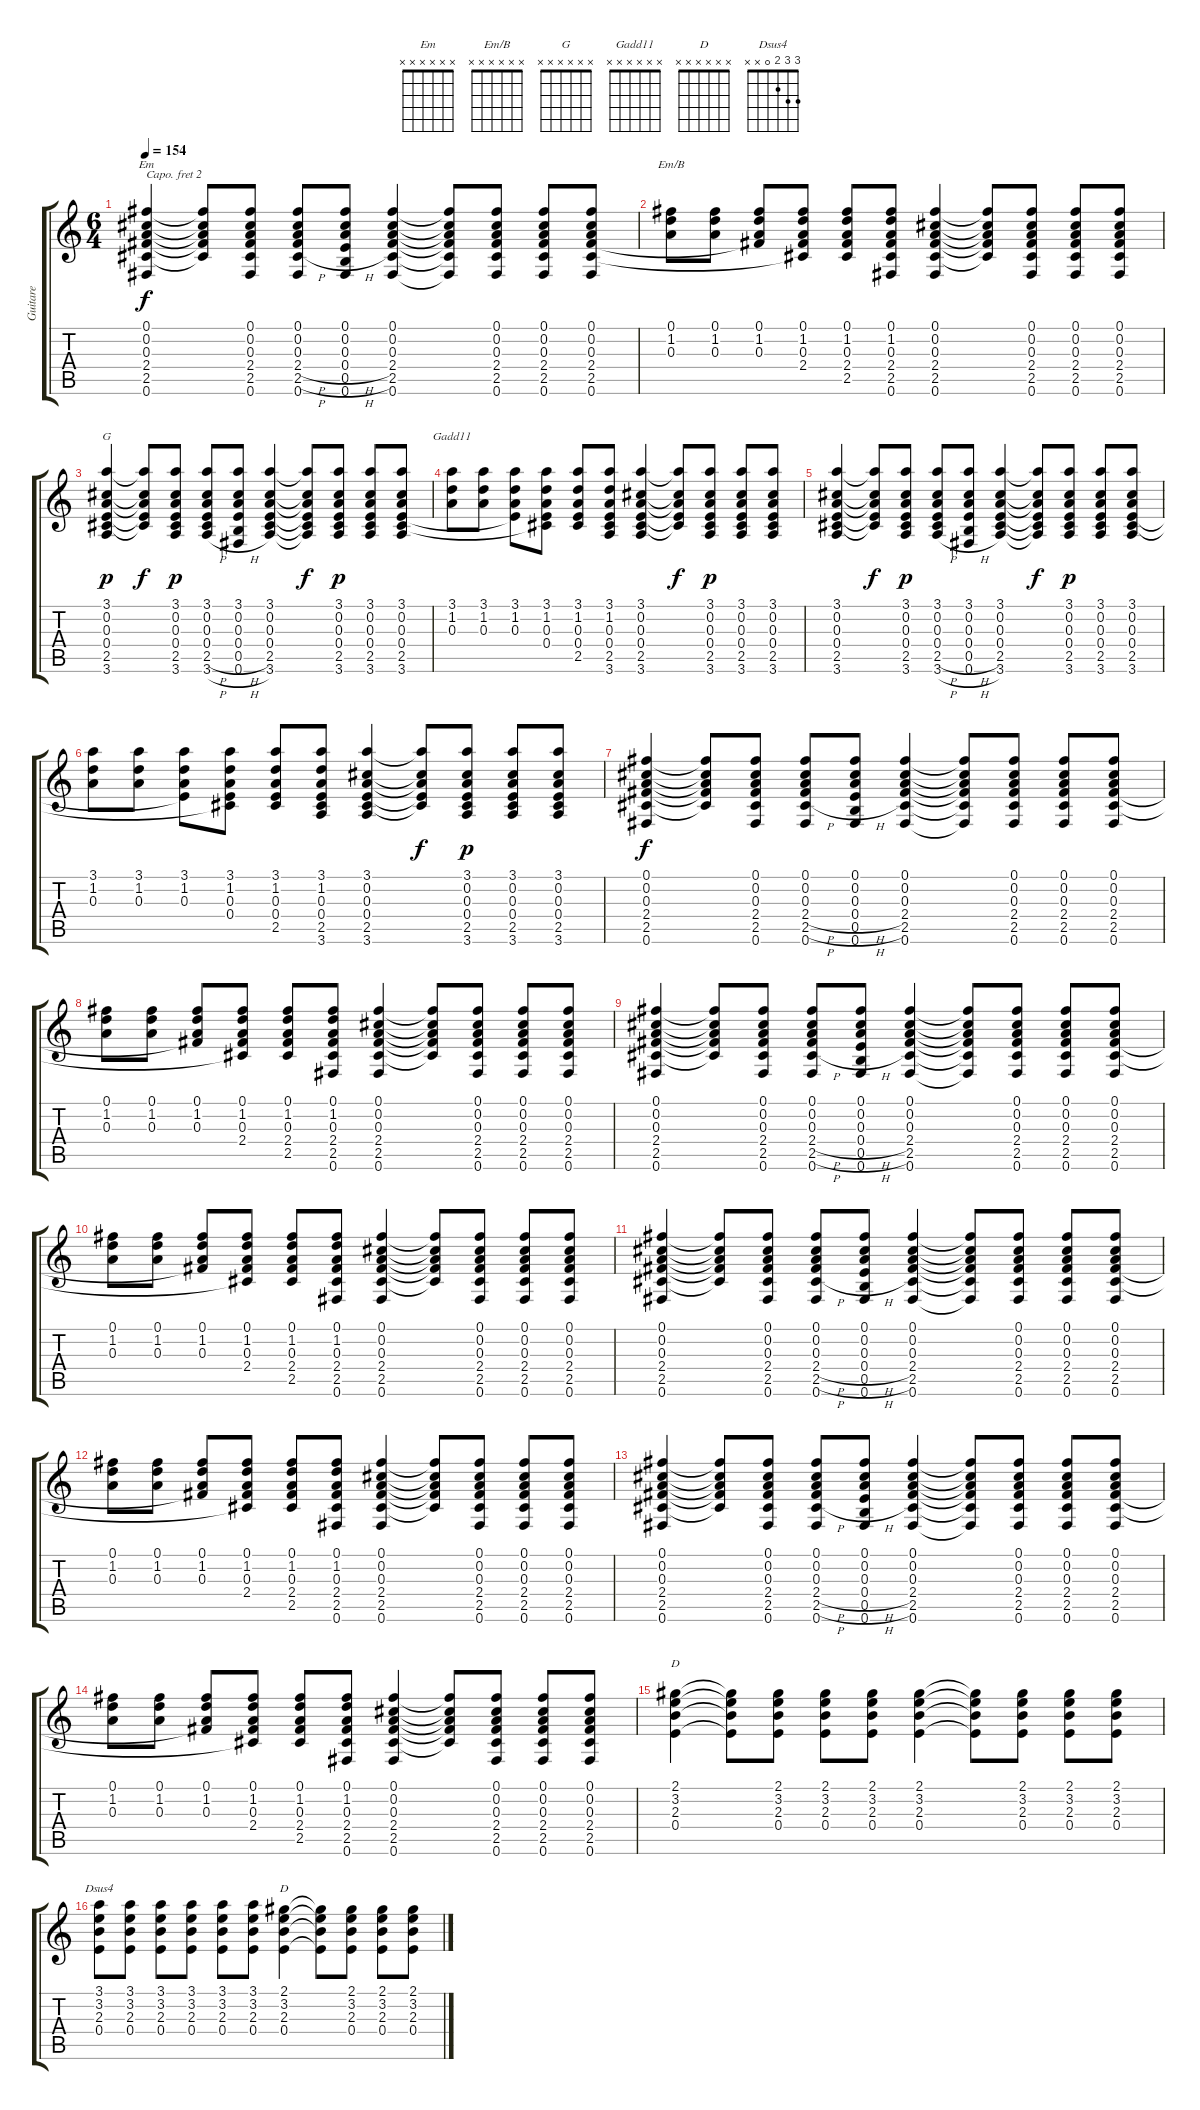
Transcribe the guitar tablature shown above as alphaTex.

\track ("Guitare" "Guitare") {instrument acousticguitarnylon}
\staff {score tabs}
\capo 2
\tuning (E4 B3 G3 D3 A2 E2) {hide}
\chord ("Em" x x x x x x) {firstfret 0}
\chord ("Em/B" x x x x x x) {firstfret 0}
\chord ("G" x x x x x x) {firstfret 0}
\chord ("Gadd11" x x x x x x) {firstfret 0}
\chord ("D" 2 3 2 0 x x)
\chord ("Dsus4" 3 3 2 0 x x)
\chord ("D" x x x x x x) {firstfret 0}
\ts (6 4)
\tempo 154
\clef g2
\ks c
(0.1 0.2 0.3 2.4 2.5 0.6).4{ch "Em" dy f} (0.1{t} 0.2{t} 0.3{t} 2.4{t} 2.5{t}).8 (0.1 0.2 0.3 2.4 2.5 0.6).8 (0.1 0.2 0.3 2.4{h} 2.5{h} 0.6).8 (0.1 0.2 0.3 0.4{h} 0.5{h} 0.6).8 (0.1 0.2 0.3 2.4 2.5 0.6).4 (0.1{t} 0.2{t} 0.3{t} 2.4{t} 2.5{t} 0.6{t}).8 (0.1 0.2 0.3 2.4 2.5 0.6).8 (0.1 0.2 0.3 2.4 2.5 0.6).8 (0.1 0.2 0.3 2.4 2.5 0.6).8 |
(0.1 1.2 0.3).8{ch "Em/B"} (0.1 1.2 0.3).8 (0.1 1.2 0.3 2.4{t}).8 (0.1 1.2 0.3 2.4 2.5{t}).8 (0.1 1.2 0.3 2.4 2.5).8 (0.1 1.2 0.3 2.4 2.5 0.6).8 (0.1 0.2 0.3 2.4 2.5 0.6).4 (0.1{t} 0.2{t} 0.3{t} 2.4{t} 2.5{t}).8 (0.1 0.2 0.3 2.4 2.5 0.6).8 (0.1 0.2 0.3 2.4 2.5 0.6).8 (0.1 0.2 0.3 2.4 2.5 0.6).8 |
(3.1 0.2 0.3 0.4 2.5 3.6).4{ch "G" dy p} (3.1{t} 0.2{t} 0.3{t} 0.4{t} 2.5{t}).8{dy f} (3.1 0.2 0.3 0.4 2.5 3.6).8{dy p} (3.1 0.2 0.3 0.4 2.5{h} 3.6{h}).8 (3.1 0.2 0.3 0.4 0.5{h} 0.6{h}).8 (3.1 0.2 0.3 0.4 2.5 3.6).4 (3.1{t} 0.2{t} 0.3{t} 0.4{t} 2.5{t} 3.6{t}).8{dy f} (3.1 0.2 0.3 0.4 2.5 3.6).8{dy p} (3.1 0.2 0.3 0.4 2.5 3.6).8 (3.1 0.2 0.3 0.4 2.5 3.6).8 |
(3.1 1.2 0.3).8{ch "Gadd11"} (3.1 1.2 0.3).8 (3.1 1.2 0.3 0.4{t}).8 (3.1 1.2 0.3 0.4 2.5{t}).8 (3.1 1.2 0.3 0.4 2.5).8 (3.1 1.2 0.3 0.4 2.5 3.6).8 (3.1 0.2 0.3 0.4 2.5 3.6).4 (3.1{t} 0.2{t} 0.3{t} 0.4{t} 2.5{t}).8{dy f} (3.1 0.2 0.3 0.4 2.5 3.6).8{dy p} (3.1 0.2 0.3 0.4 2.5 3.6).8 (3.1 0.2 0.3 0.4 2.5 3.6).8 |
(3.1 0.2 0.3 0.4 2.5 3.6).4 (3.1{t} 0.2{t} 0.3{t} 0.4{t} 2.5{t}).8{dy f} (3.1 0.2 0.3 0.4 2.5 3.6).8{dy p} (3.1 0.2 0.3 0.4 2.5{h} 3.6{h}).8 (3.1 0.2 0.3 0.4 0.5{h} 0.6{h}).8 (3.1 0.2 0.3 0.4 2.5 3.6).4 (3.1{t} 0.2{t} 0.3{t} 0.4{t} 2.5{t} 3.6{t}).8{dy f} (3.1 0.2 0.3 0.4 2.5 3.6).8{dy p} (3.1 0.2 0.3 0.4 2.5 3.6).8 (3.1 0.2 0.3 0.4 2.5 3.6).8 |
(3.1 1.2 0.3).8 (3.1 1.2 0.3).8 (3.1 1.2 0.3 0.4{t}).8 (3.1 1.2 0.3 0.4 2.5{t}).8 (3.1 1.2 0.3 0.4 2.5).8 (3.1 1.2 0.3 0.4 2.5 3.6).8 (3.1 0.2 0.3 0.4 2.5 3.6).4 (3.1{t} 0.2{t} 0.3{t} 0.4{t} 2.5{t}).8{dy f} (3.1 0.2 0.3 0.4 2.5 3.6).8{dy p} (3.1 0.2 0.3 0.4 2.5 3.6).8 (3.1 0.2 0.3 0.4 2.5 3.6).8 |
(0.1 0.2 0.3 2.4 2.5 0.6).4{dy f} (0.1{t} 0.2{t} 0.3{t} 2.4{t} 2.5{t}).8 (0.1 0.2 0.3 2.4 2.5 0.6).8 (0.1 0.2 0.3 2.4{h} 2.5{h} 0.6).8 (0.1 0.2 0.3 0.4{h} 0.5{h} 0.6).8 (0.1 0.2 0.3 2.4 2.5 0.6).4 (0.1{t} 0.2{t} 0.3{t} 2.4{t} 2.5{t} 0.6{t}).8 (0.1 0.2 0.3 2.4 2.5 0.6).8 (0.1 0.2 0.3 2.4 2.5 0.6).8 (0.1 0.2 0.3 2.4 2.5 0.6).8 |
(0.1 1.2 0.3).8 (0.1 1.2 0.3).8 (0.1 1.2 0.3 2.4{t}).8 (0.1 1.2 0.3 2.4 2.5{t}).8 (0.1 1.2 0.3 2.4 2.5).8 (0.1 1.2 0.3 2.4 2.5 0.6).8 (0.1 0.2 0.3 2.4 2.5 0.6).4 (0.1{t} 0.2{t} 0.3{t} 2.4{t} 2.5{t}).8 (0.1 0.2 0.3 2.4 2.5 0.6).8 (0.1 0.2 0.3 2.4 2.5 0.6).8 (0.1 0.2 0.3 2.4 2.5 0.6).8 |
(0.1 0.2 0.3 2.4 2.5 0.6).4 (0.1{t} 0.2{t} 0.3{t} 2.4{t} 2.5{t}).8 (0.1 0.2 0.3 2.4 2.5 0.6).8 (0.1 0.2 0.3 2.4{h} 2.5{h} 0.6).8 (0.1 0.2 0.3 0.4{h} 0.5{h} 0.6).8 (0.1 0.2 0.3 2.4 2.5 0.6).4 (0.1{t} 0.2{t} 0.3{t} 2.4{t} 2.5{t} 0.6{t}).8 (0.1 0.2 0.3 2.4 2.5 0.6).8 (0.1 0.2 0.3 2.4 2.5 0.6).8 (0.1 0.2 0.3 2.4 2.5 0.6).8 |
(0.1 1.2 0.3).8 (0.1 1.2 0.3).8 (0.1 1.2 0.3 2.4{t}).8 (0.1 1.2 0.3 2.4 2.5{t}).8 (0.1 1.2 0.3 2.4 2.5).8 (0.1 1.2 0.3 2.4 2.5 0.6).8 (0.1 0.2 0.3 2.4 2.5 0.6).4 (0.1{t} 0.2{t} 0.3{t} 2.4{t} 2.5{t}).8 (0.1 0.2 0.3 2.4 2.5 0.6).8 (0.1 0.2 0.3 2.4 2.5 0.6).8 (0.1 0.2 0.3 2.4 2.5 0.6).8 |
(0.1 0.2 0.3 2.4 2.5 0.6).4 (0.1{t} 0.2{t} 0.3{t} 2.4{t} 2.5{t}).8 (0.1 0.2 0.3 2.4 2.5 0.6).8 (0.1 0.2 0.3 2.4{h} 2.5{h} 0.6).8 (0.1 0.2 0.3 0.4{h} 0.5{h} 0.6).8 (0.1 0.2 0.3 2.4 2.5 0.6).4 (0.1{t} 0.2{t} 0.3{t} 2.4{t} 2.5{t} 0.6{t}).8 (0.1 0.2 0.3 2.4 2.5 0.6).8 (0.1 0.2 0.3 2.4 2.5 0.6).8 (0.1 0.2 0.3 2.4 2.5 0.6).8 |
(0.1 1.2 0.3).8 (0.1 1.2 0.3).8 (0.1 1.2 0.3 2.4{t}).8 (0.1 1.2 0.3 2.4 2.5{t}).8 (0.1 1.2 0.3 2.4 2.5).8 (0.1 1.2 0.3 2.4 2.5 0.6).8 (0.1 0.2 0.3 2.4 2.5 0.6).4 (0.1{t} 0.2{t} 0.3{t} 2.4{t} 2.5{t}).8 (0.1 0.2 0.3 2.4 2.5 0.6).8 (0.1 0.2 0.3 2.4 2.5 0.6).8 (0.1 0.2 0.3 2.4 2.5 0.6).8 |
(0.1 0.2 0.3 2.4 2.5 0.6).4 (0.1{t} 0.2{t} 0.3{t} 2.4{t} 2.5{t}).8 (0.1 0.2 0.3 2.4 2.5 0.6).8 (0.1 0.2 0.3 2.4{h} 2.5{h} 0.6).8 (0.1 0.2 0.3 0.4{h} 0.5{h} 0.6).8 (0.1 0.2 0.3 2.4 2.5 0.6).4 (0.1{t} 0.2{t} 0.3{t} 2.4{t} 2.5{t} 0.6{t}).8 (0.1 0.2 0.3 2.4 2.5 0.6).8 (0.1 0.2 0.3 2.4 2.5 0.6).8 (0.1 0.2 0.3 2.4 2.5 0.6).8 |
(0.1 1.2 0.3).8 (0.1 1.2 0.3).8 (0.1 1.2 0.3 2.4{t}).8 (0.1 1.2 0.3 2.4 2.5{t}).8 (0.1 1.2 0.3 2.4 2.5).8 (0.1 1.2 0.3 2.4 2.5 0.6).8 (0.1 0.2 0.3 2.4 2.5 0.6).4 (0.1{t} 0.2{t} 0.3{t} 2.4{t} 2.5{t}).8 (0.1 0.2 0.3 2.4 2.5 0.6).8 (0.1 0.2 0.3 2.4 2.5 0.6).8 (0.1 0.2 0.3 2.4 2.5 0.6).8 |
(2.1 3.2 2.3 0.4).4{ch "D"} (2.1{t} 3.2{t} 2.3{t} 0.4{t}).8 (2.1 3.2 2.3 0.4).8 (2.1 3.2 2.3 0.4).8 (2.1 3.2 2.3 0.4).8 (2.1 3.2 2.3 0.4).4 (2.1{t} 3.2{t} 2.3{t} 0.4{t}).8 (2.1 3.2 2.3 0.4).8 (2.1 3.2 2.3 0.4).8 (2.1 3.2 2.3 0.4).8 |
(3.1 3.2 2.3 0.4).8{ch "Dsus4"} (3.1 3.2 2.3 0.4).8 (3.1 3.2 2.3 0.4).8 (3.1 3.2 2.3 0.4).8 (3.1 3.2 2.3 0.4).8 (3.1 3.2 2.3 0.4).8 (2.1 3.2 2.3 0.4).4{ch "D"} (2.1{t} 3.2{t} 2.3{t} 0.4{t}).8 (2.1 3.2 2.3 0.4).8 (2.1 3.2 2.3 0.4).8 (2.1 3.2 2.3 0.4).8
